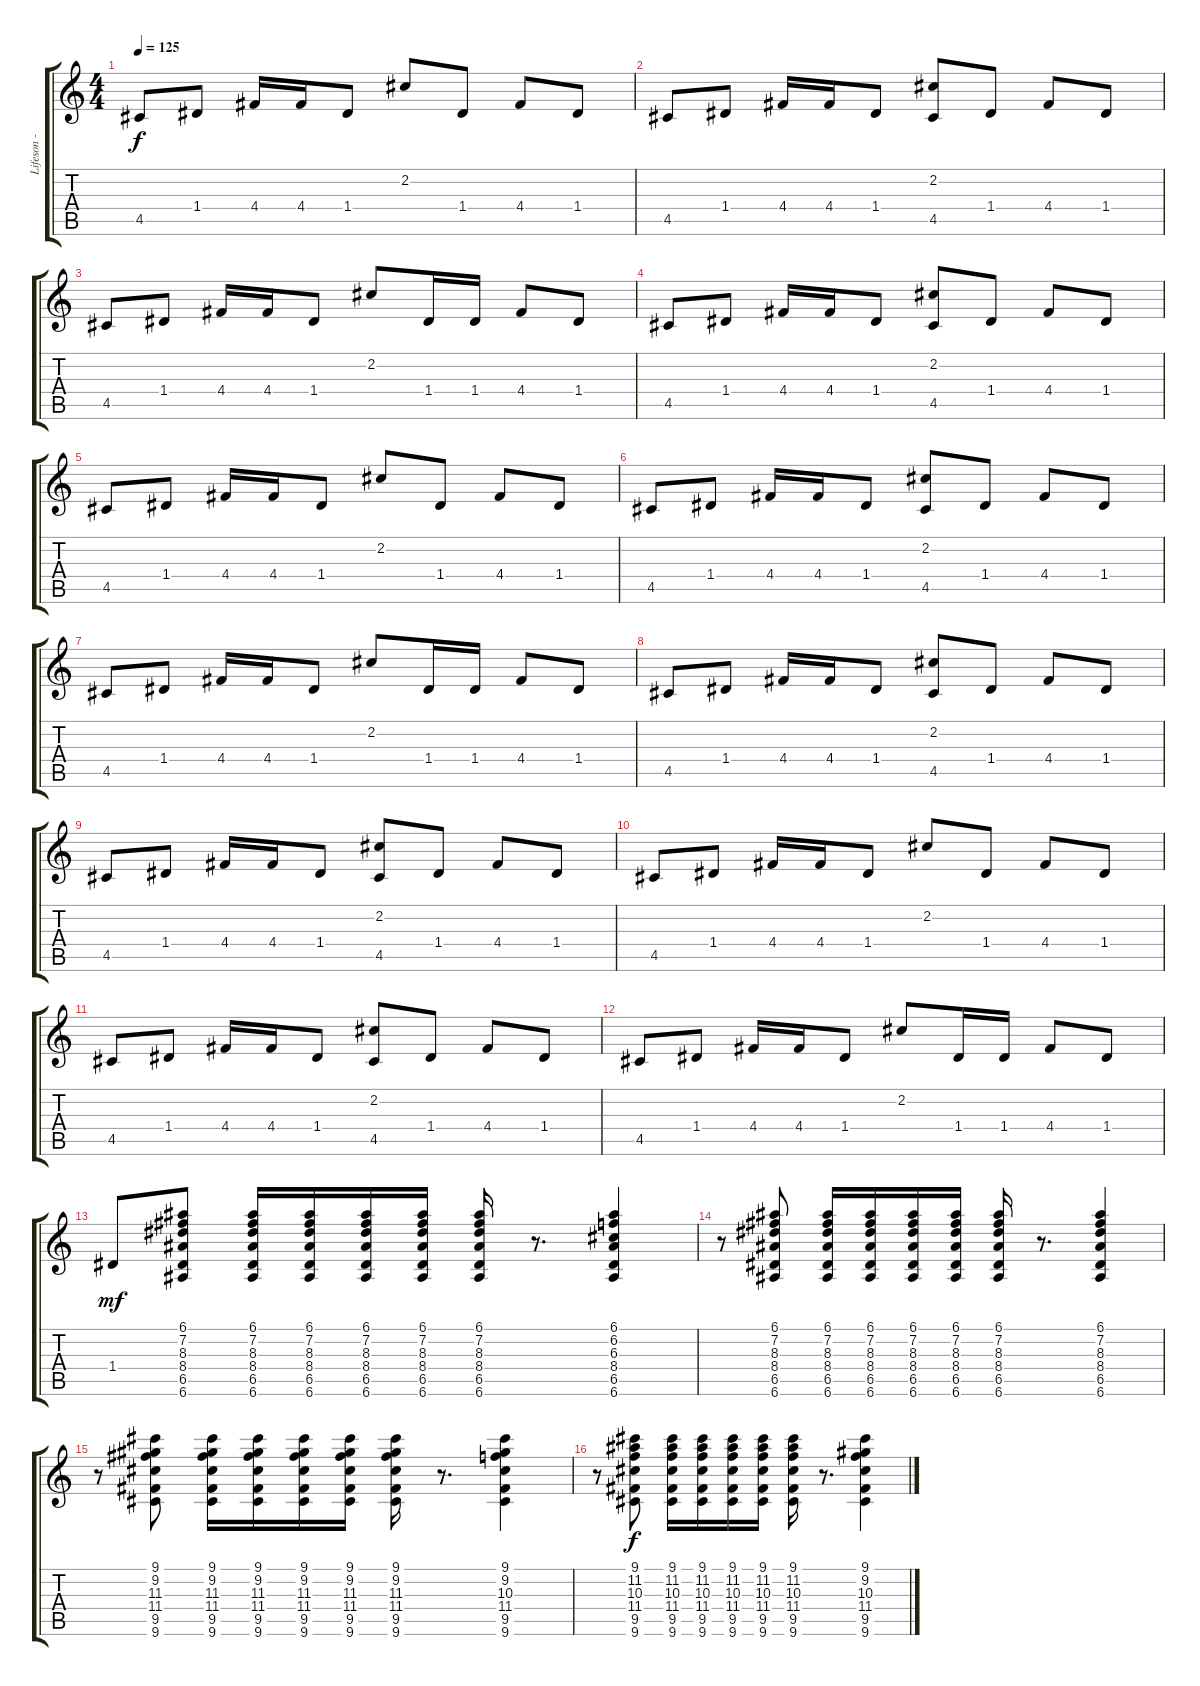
\track ("Lifeson - Guitarra1" "Lifeson - ") {instrument acousticguitarsteel}
\staff {score tabs}
\tuning (E4 B3 G3 D3 A2 E2) {hide}
\ts (4 4)
\tempo 125
\clef g2
\ks c
4.5.8{dy f} 1.4.8 4.4.16 4.4.16 1.4.8 2.2.8 1.4.8 4.4.8 1.4.8 |
4.5.8 1.4.8 4.4.16 4.4.16 1.4.8 (2.2 4.5).8 1.4.8 4.4.8 1.4.8 |
4.5.8 1.4.8 4.4.16 4.4.16 1.4.8 2.2.8 1.4.16 1.4.16 4.4.8 1.4.8 |
4.5.8 1.4.8 4.4.16 4.4.16 1.4.8 (2.2 4.5).8 1.4.8 4.4.8 1.4.8 |
4.5.8 1.4.8 4.4.16 4.4.16 1.4.8 2.2.8 1.4.8 4.4.8 1.4.8 |
4.5.8 1.4.8 4.4.16 4.4.16 1.4.8 (2.2 4.5).8 1.4.8 4.4.8 1.4.8 |
4.5.8 1.4.8 4.4.16 4.4.16 1.4.8 2.2.8 1.4.16 1.4.16 4.4.8 1.4.8 |
4.5.8 1.4.8 4.4.16 4.4.16 1.4.8 (2.2 4.5).8 1.4.8 4.4.8 1.4.8 |
4.5.8 1.4.8 4.4.16 4.4.16 1.4.8 (2.2 4.5).8 1.4.8 4.4.8 1.4.8 |
4.5.8 1.4.8 4.4.16 4.4.16 1.4.8 2.2.8 1.4.8 4.4.8 1.4.8 |
4.5.8 1.4.8 4.4.16 4.4.16 1.4.8 (2.2 4.5).8 1.4.8 4.4.8 1.4.8 |
4.5.8 1.4.8 4.4.16 4.4.16 1.4.8 2.2.8 1.4.16 1.4.16 4.4.8 1.4.8 |
1.4.8{dy mf} (6.1 7.2 8.3 8.4 6.5 6.6).8 (6.1 7.2 8.3 8.4 6.5 6.6).16 (6.1 7.2 8.3 8.4 6.5 6.6).16 (6.1 7.2 8.3 8.4 6.5 6.6).16 (6.1 7.2 8.3 8.4 6.5 6.6).16 (6.1 7.2 8.3 8.4 6.5 6.6).16 r.8{d} (6.1 6.2 6.3 8.4 6.5 6.6).4 |
r.8 (6.1 7.2 8.3 8.4 6.5 6.6).8 (6.1 7.2 8.3 8.4 6.5 6.6).16 (6.1 7.2 8.3 8.4 6.5 6.6).16 (6.1 7.2 8.3 8.4 6.5 6.6).16 (6.1 7.2 8.3 8.4 6.5 6.6).16 (6.1 7.2 8.3 8.4 6.5 6.6).16 r.8{d} (6.1 7.2 8.3 8.4 6.5 6.6).4 |
r.8 (9.1 9.2 11.3 11.4 9.5 9.6).8 (9.1 9.2 11.3 11.4 9.5 9.6).16 (9.1 9.2 11.3 11.4 9.5 9.6).16 (9.1 9.2 11.3 11.4 9.5 9.6).16 (9.1 9.2 11.3 11.4 9.5 9.6).16 (9.1 9.2 11.3 11.4 9.5 9.6).16 r.8{d} (9.1 9.2 10.3 11.4 9.5 9.6).4 |
r.8 (9.1 11.2 10.3 11.4 9.5 9.6).8{dy f} (9.1 11.2 10.3 11.4 9.5 9.6).16 (9.1 11.2 10.3 11.4 9.5 9.6).16 (9.1 11.2 10.3 11.4 9.5 9.6).16 (9.1 11.2 10.3 11.4 9.5 9.6).16 (9.1 11.2 10.3 11.4 9.5 9.6).16 r.8{d} (9.1 9.2 10.3 11.4 9.5 9.6).4
